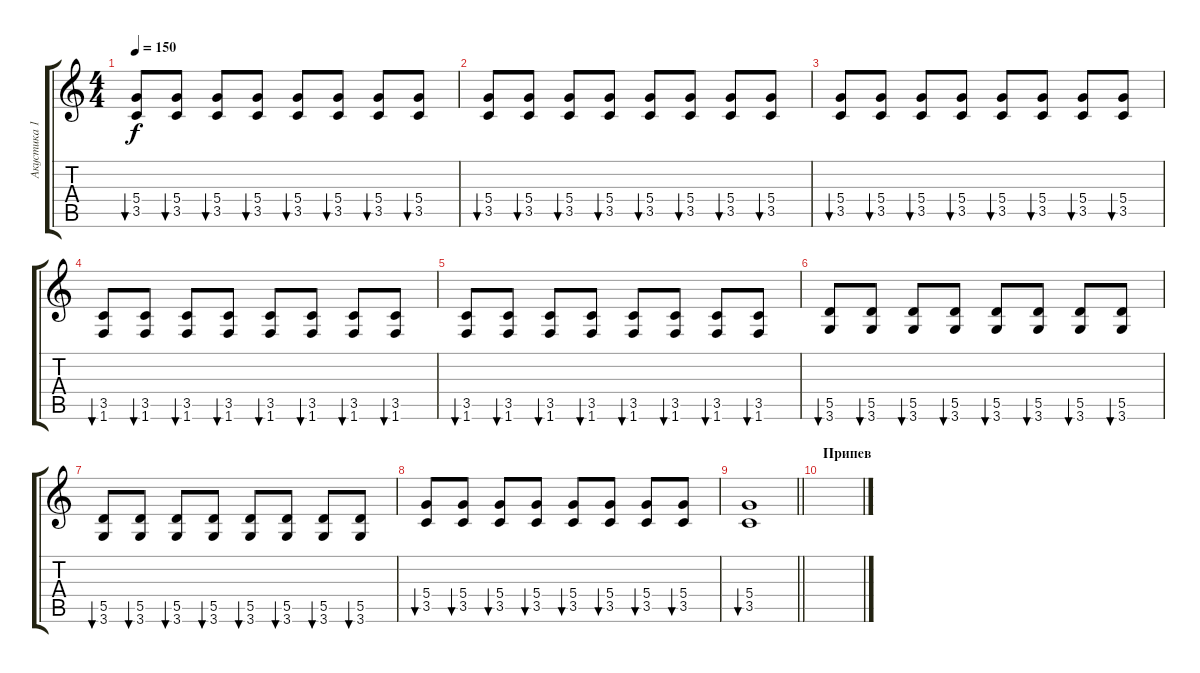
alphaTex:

\track ("Акустика 1" "Акустика 1") {instrument electricguitarclean}
\staff {score tabs}
\tuning (E4 B3 G3 D3 A2 E2) {hide}
\ts (4 4)
\tempo 150
\clef g2
\ks c
(5.4 3.5).8{bu 480 dy f} (5.4 3.5).8{bu 480} (5.4 3.5).8{bu 480} (5.4 3.5).8{bu 480} (5.4 3.5).8{bu 480} (5.4 3.5).8{bu 480} (5.4 3.5).8{bu 480} (5.4 3.5).8{bu 480} |
(5.4 3.5).8{bu 480} (5.4 3.5).8{bu 480} (5.4 3.5).8{bu 480} (5.4 3.5).8{bu 480} (5.4 3.5).8{bu 480} (5.4 3.5).8{bu 480} (5.4 3.5).8{bu 480} (5.4 3.5).8{bu 480} |
(5.4 3.5).8{bu 480} (5.4 3.5).8{bu 480} (5.4 3.5).8{bu 480} (5.4 3.5).8{bu 480} (5.4 3.5).8{bu 480} (5.4 3.5).8{bu 480} (5.4 3.5).8{bu 480} (5.4 3.5).8{bu 480} |
(3.5 1.6).8{bu 480} (3.5 1.6).8{bu 480} (3.5 1.6).8{bu 480} (3.5 1.6).8{bu 480} (3.5 1.6).8{bu 480} (3.5 1.6).8{bu 480} (3.5 1.6).8{bu 480} (3.5 1.6).8{bu 480} |
(3.5 1.6).8{bu 480} (3.5 1.6).8{bu 480} (3.5 1.6).8{bu 480} (3.5 1.6).8{bu 480} (3.5 1.6).8{bu 480} (3.5 1.6).8{bu 480} (3.5 1.6).8{bu 480} (3.5 1.6).8{bu 480} |
(5.5 3.6).8{bu 480} (5.5 3.6).8{bu 480} (5.5 3.6).8{bu 480} (5.5 3.6).8{bu 480} (5.5 3.6).8{bu 480} (5.5 3.6).8{bu 480} (5.5 3.6).8{bu 480} (5.5 3.6).8{bu 480} |
(5.5 3.6).8{bu 480} (5.5 3.6).8{bu 480} (5.5 3.6).8{bu 480} (5.5 3.6).8{bu 480} (5.5 3.6).8{bu 480} (5.5 3.6).8{bu 480} (5.5 3.6).8{bu 480} (5.5 3.6).8{bu 480} |
(5.4 3.5).8{bu 480} (5.4 3.5).8{bu 480} (5.4 3.5).8{bu 480} (5.4 3.5).8{bu 480} (5.4 3.5).8{bu 480} (5.4 3.5).8{bu 480} (5.4 3.5).8{bu 480} (5.4 3.5).8{bu 480} |
\barLineRight lightlight
(5.4 3.5).1{bu 480} |
\section ("" "Припев")
